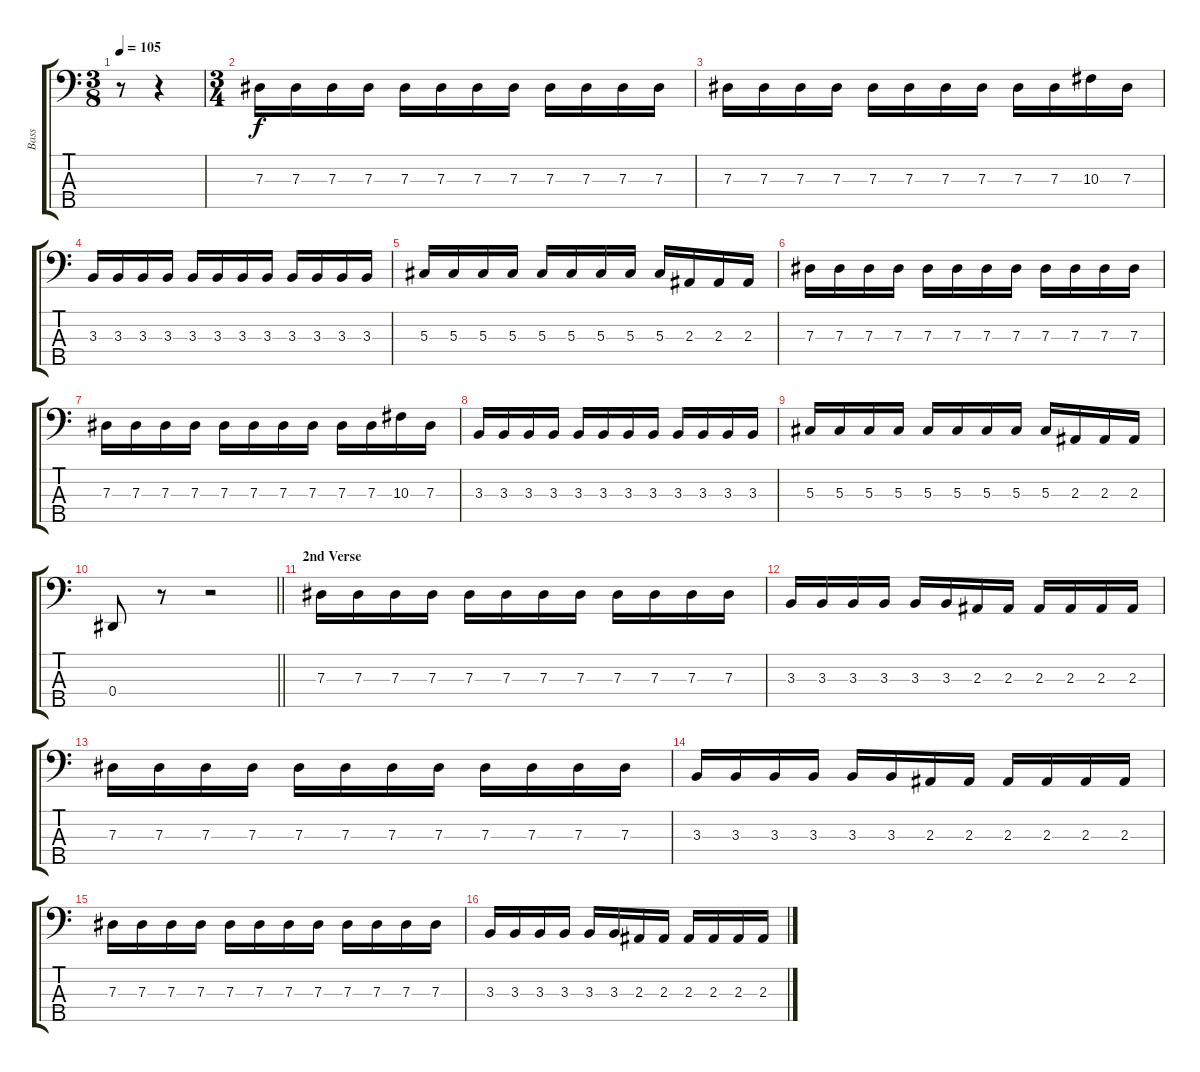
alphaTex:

\track ("Bass" "Bass") {instrument electricbassfinger}
\staff {score tabs}
\tuning (Gb2 Db2 Ab1 Eb1 Bb0) {hide}
\ts (3 8)
\tempo 105
\clef f4
\ks c
r.8{dy f} r.4 |
\ts (3 4)
7.3.16 7.3.16 7.3.16 7.3.16 7.3.16 7.3.16 7.3.16 7.3.16 7.3.16 7.3.16 7.3.16 7.3.16 |
7.3.16 7.3.16 7.3.16 7.3.16 7.3.16 7.3.16 7.3.16 7.3.16 7.3.16 7.3.16 10.3.16 7.3.16 |
3.3.16 3.3.16 3.3.16 3.3.16 3.3.16 3.3.16 3.3.16 3.3.16 3.3.16 3.3.16 3.3.16 3.3.16 |
5.3.16 5.3.16 5.3.16 5.3.16 5.3.16 5.3.16 5.3.16 5.3.16 5.3.16 2.3.16 2.3.16 2.3.16 |
7.3.16 7.3.16 7.3.16 7.3.16 7.3.16 7.3.16 7.3.16 7.3.16 7.3.16 7.3.16 7.3.16 7.3.16 |
7.3.16 7.3.16 7.3.16 7.3.16 7.3.16 7.3.16 7.3.16 7.3.16 7.3.16 7.3.16 10.3.16 7.3.16 |
3.3.16 3.3.16 3.3.16 3.3.16 3.3.16 3.3.16 3.3.16 3.3.16 3.3.16 3.3.16 3.3.16 3.3.16 |
5.3.16 5.3.16 5.3.16 5.3.16 5.3.16 5.3.16 5.3.16 5.3.16 5.3.16 2.3.16 2.3.16 2.3.16 |
\barLineRight lightlight
0.4.8 r.8 r.2 |
\section ("" "2nd Verse")
7.3.16 7.3.16 7.3.16 7.3.16 7.3.16 7.3.16 7.3.16 7.3.16 7.3.16 7.3.16 7.3.16 7.3.16 |
3.3.16 3.3.16 3.3.16 3.3.16 3.3.16 3.3.16 2.3.16 2.3.16 2.3.16 2.3.16 2.3.16 2.3.16 |
7.3.16 7.3.16 7.3.16 7.3.16 7.3.16 7.3.16 7.3.16 7.3.16 7.3.16 7.3.16 7.3.16 7.3.16 |
3.3.16 3.3.16 3.3.16 3.3.16 3.3.16 3.3.16 2.3.16 2.3.16 2.3.16 2.3.16 2.3.16 2.3.16 |
7.3.16 7.3.16 7.3.16 7.3.16 7.3.16 7.3.16 7.3.16 7.3.16 7.3.16 7.3.16 7.3.16 7.3.16 |
3.3.16 3.3.16 3.3.16 3.3.16 3.3.16 3.3.16 2.3.16 2.3.16 2.3.16 2.3.16 2.3.16 2.3.16
